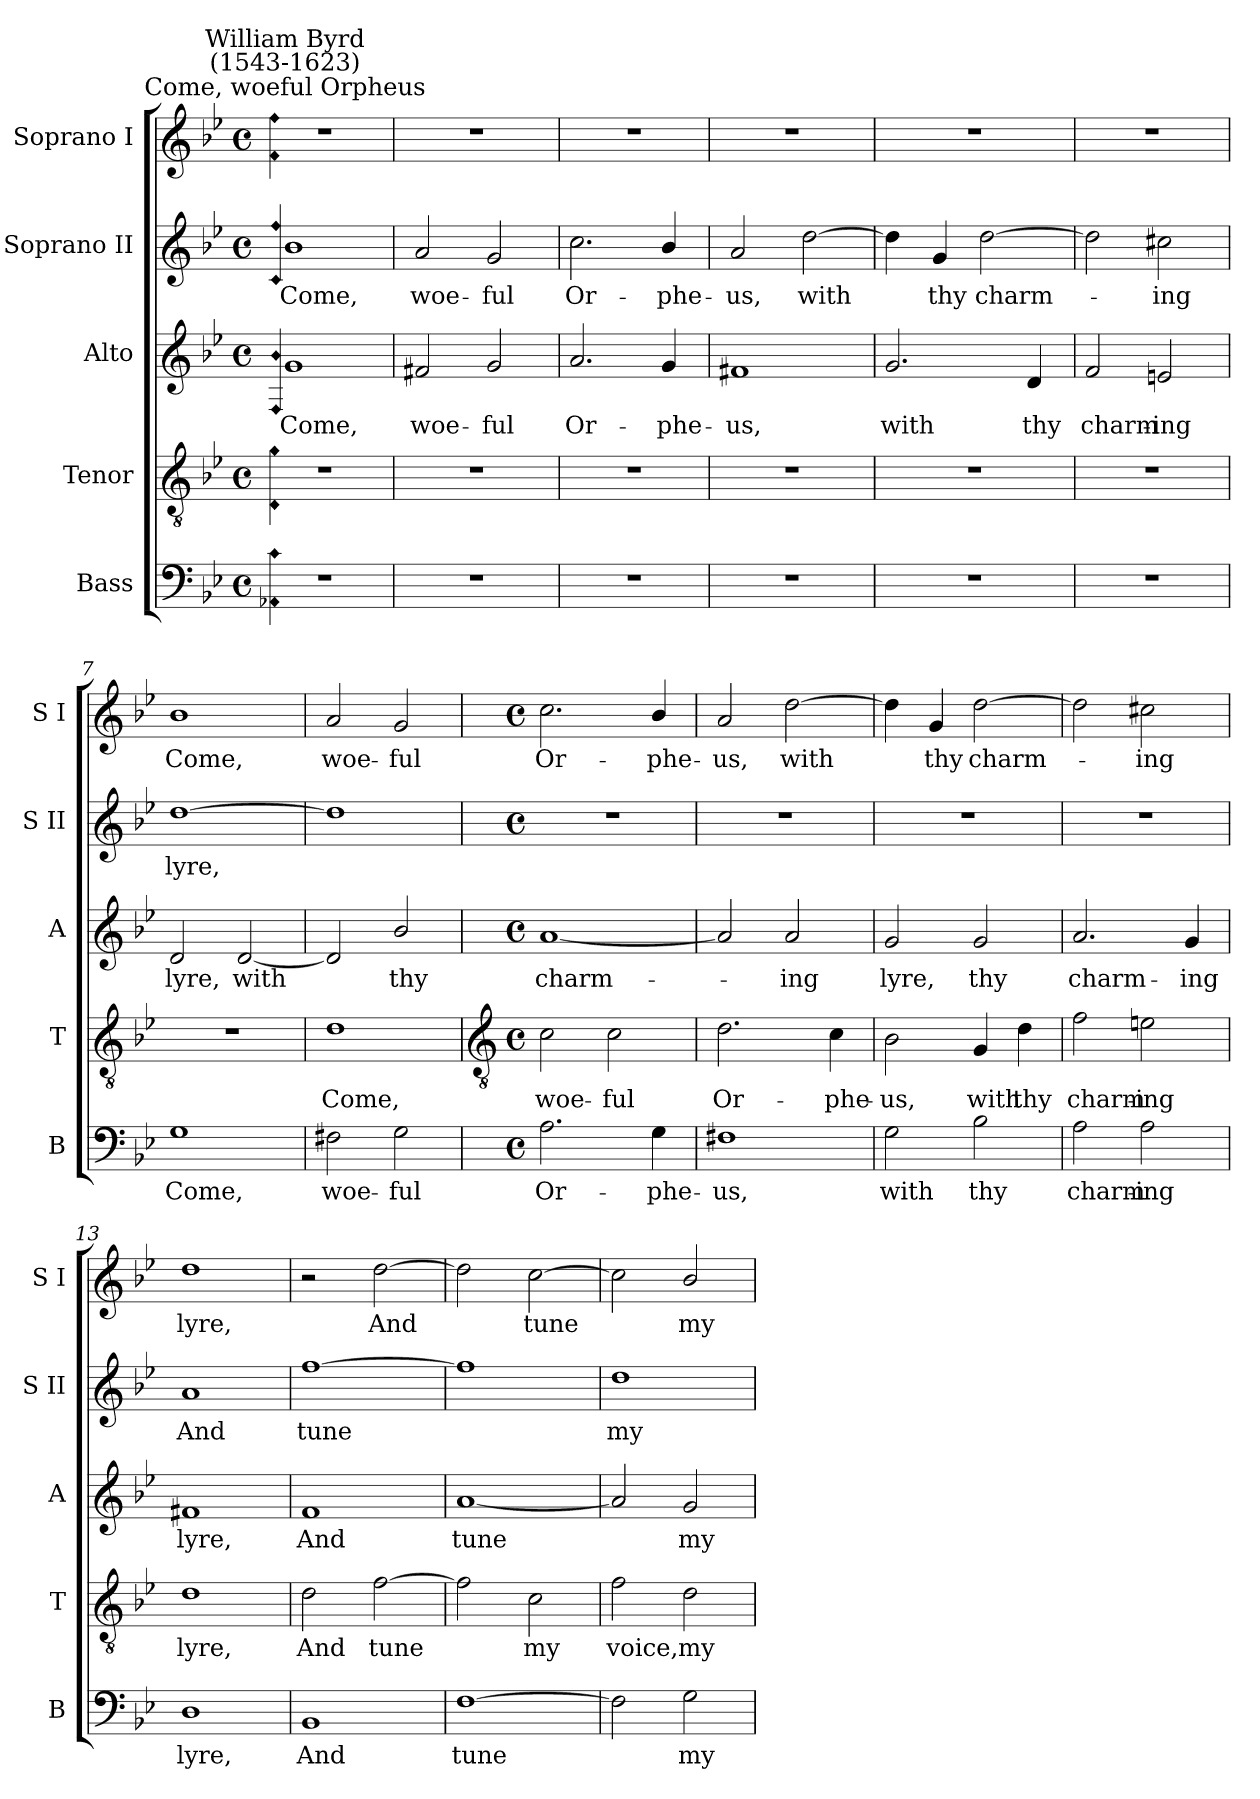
**kern	**text	**kern	**text	**kern	**text	**kern	**text	**kern	**text
*part5	*part5	*part4	*part4	*part3	*part3	*part2	*part2	*part1	*part1
*staff5	*staff5	*staff4	*staff4	*staff3	*staff3	*staff2	*staff2	*staff1	*staff1
*I"Bass	*	*I"Tenor	*	*I"Alto	*	*I"Soprano II	*	*I"Soprano I	*
*I'B	*	*I'T	*	*I'A	*	*I'S II	*	*I'S I	*
*clefF4	*	*clefGv2	*	*clefG2	*	*clefG2	*	*clefG2	*
*k[b-e-]	*	*k[b-e-]	*	*k[b-e-]	*	*k[b-e-]	*	*k[b-e-]	*
*B-:	*	*B-:	*	*B-:	*	*B-:	*	*B-:	*
*M4/4	*	*M4/4	*	*M4/4	*	*M4/4	*	*M4/4	*
*met(c)	*	*met(c)	*	*met(c)	*	*met(c)	*	*met(c)	*
=1	=1	=1	=1	=1	=1	=1	=1	=1	=1
!	!	!	!	!	!	!	!	!LO:N:n=1:head=diamond	!
!	!	!	!	!	!	!LO:N:n=1:head=diamond	!	!LO:N:n=2:head=diamond	!
!	!	!	!	!LO:N:n=1:head=diamond	!	!LO:N:n=2:head=diamond	!	!	!
!	!	!LO:N:n=1:head=diamond	!	!LO:N:n=2:head=diamond	!	!	!	!	!
!LO:N:n=1:head=diamond	!	!LO:N:n=2:head=diamond	!	!	!	!	!	!	!
!LO:N:n=2:head=diamond	!	!	!	!	!	!	!	!	!
4qqAA-X 4qqc	.	4qqD 4qqg	.	4qqF 4qqb-	.	4qqc 4qqff	.	4qqf 4qqff	.
!	!	!	!	!	!	!	!	!LO:TX:a:cj:t=Come, woeful Orpheus	!
!	!	!	!	!	!	!	!	!LO:TX:a:cj:t=William Byrd\n(1543-1623)	!
!	!	!	!	!	!LO:LY:b	!	!LO:LY:b	!	!
1r	.	1r	.	1g	Come,	1b-	Come,	1r	.
=2	=2	=2	=2	=2	=2	=2	=2	=2	=2
!	!	!	!	!	!LO:LY:b	!	!LO:LY:b	!	!
1r	.	1r	.	2f#X	woe-	2a	woe-	1r	.
!	!	!	!	!	!LO:LY:b	!	!LO:LY:b	!	!
.	.	.	.	2g	-ful	2g	-ful	.	.
=3	=3	=3	=3	=3	=3	=3	=3	=3	=3
!	!	!	!	!	!LO:LY:b	!	!LO:LY:b	!	!
1r	.	1r	.	2.a	Or-	2.cc	Or-	1r	.
!	!	!	!	!	!LO:LY:b	!	!LO:LY:b	!	!
.	.	.	.	4g	-phe-	4b-/	-phe-	.	.
=4	=4	=4	=4	=4	=4	=4	=4	=4	=4
!	!	!	!	!	!LO:LY:b	!	!LO:LY:b	!	!
1r	.	1r	.	1f#X	-us,	2a	-us,	1r	.
!	!	!	!	!	!	!	!LO:LY:b	!	!
.	.	.	.	.	.	[2dd	with	.	.
=5	=5	=5	=5	=5	=5	=5	=5	=5	=5
!	!	!	!	!	!LO:LY:b	!	!	!	!
1r	.	1r	.	2.g	with	4dd]	.	1r	.
!	!	!	!	!	!	!	!LO:LY:b	!	!
.	.	.	.	.	.	4g	thy	.	.
!	!	!	!	!	!	!	!LO:LY:b	!	!
.	.	.	.	.	.	[2dd	charm-	.	.
!	!	!	!	!	!LO:LY:b	!	!	!	!
.	.	.	.	4d	thy	.	.	.	.
=6	=6	=6	=6	=6	=6	=6	=6	=6	=6
!	!	!	!	!	!LO:LY:b	!	!	!	!
1r	.	1r	.	2f	charm-	2dd]	.	1r	.
!	!	!	!	!	!LO:LY:b	!	!LO:LY:b	!	!
.	.	.	.	2en	-ing	2cc#X	ing	.	.
=7	=7	=7	=7	=7	=7	=7	=7	=7	=7
!	!LO:LY:b	!	!	!	!LO:LY:b	!	!LO:LY:b	!	!LO:LY:b
1G	Come,	1r	.	2d	lyre,	[1dd	lyre,	1b-	Come,
!	!	!	!	!	!LO:LY:b	!	!	!	!
.	.	.	.	[2d	with	.	.	.	.
=8	=8	=8	=8	=8	=8	=8	=8	=8	=8
!	!LO:LY:b	!	!LO:LY:b	!	!	!	!	!	!LO:LY:b
2F#X	woe-	1d	Come,	2d]	.	1dd]	.	2a	woe-
!	!LO:LY:b	!	!	!	!LO:LY:b	!	!	!	!LO:LY:b
2G	-ful	.	.	2b-/	thy	.	.	2g	-ful
!!LO:LB:g=z
=9	=9	=9	=9	=9	=9	=9	=9	=9	=9
*	*	*clefGv2	*	*	*	*	*	*	*
*M4/4	*	*M4/4	*	*M4/4	*	*M4/4	*	*M4/4	*
*met(c)	*	*met(c)	*	*met(c)	*	*met(c)	*	*met(c)	*
!	!LO:LY:b	!	!LO:LY:b	!	!LO:LY:b	!	!	!	!LO:LY:b
2.A	Or-	2c	woe-	[1a	charm-	1r	.	2.cc	Or-
!	!	!	!LO:LY:b	!	!	!	!	!	!
.	.	2c	-ful	.	.	.	.	.	.
!	!LO:LY:b	!	!	!	!	!	!	!	!LO:LY:b
4G	-phe-	.	.	.	.	.	.	4b-/	-phe-
=10	=10	=10	=10	=10	=10	=10	=10	=10	=10
!	!LO:LY:b	!	!LO:LY:b	!	!	!	!	!	!LO:LY:b
1F#X	-us,	2.d	Or-	2a]	.	1r	.	2a	-us,
!	!	!	!	!	!LO:LY:b	!	!	!	!LO:LY:b
.	.	.	.	2a	ing	.	.	[2dd	with
!	!	!	!LO:LY:b	!	!	!	!	!	!
.	.	4c	-phe-	.	.	.	.	.	.
=11	=11	=11	=11	=11	=11	=11	=11	=11	=11
!	!LO:LY:b	!	!LO:LY:b	!	!LO:LY:b	!	!	!	!
2G	with	2B-	-us,	2g	lyre,	1r	.	4dd]	.
!	!	!	!	!	!	!	!	!	!LO:LY:b
.	.	.	.	.	.	.	.	4g	thy
!	!LO:LY:b	!	!LO:LY:b	!	!LO:LY:b	!	!	!	!LO:LY:b
2B-	thy	4G	with	2g	thy	.	.	[2dd	charm-
!	!	!	!LO:LY:b	!	!	!	!	!	!
.	.	4d	thy	.	.	.	.	.	.
=12	=12	=12	=12	=12	=12	=12	=12	=12	=12
!	!LO:LY:b	!	!LO:LY:b	!	!LO:LY:b	!	!	!	!
2A	charm-	2f	charm-	2.a	charm-	1r	.	2dd]	.
!	!LO:LY:b	!	!LO:LY:b	!	!	!	!	!	!LO:LY:b
2A	-ing	2en	-ing	.	.	.	.	2cc#X	ing
!	!	!	!	!	!LO:LY:b	!	!	!	!
.	.	.	.	4g	-ing	.	.	.	.
=13	=13	=13	=13	=13	=13	=13	=13	=13	=13
!	!LO:LY:b	!	!LO:LY:b	!	!LO:LY:b	!	!LO:LY:b	!	!LO:LY:b
1D	lyre,	1d	lyre,	1f#X	lyre,	1a	And	1dd	lyre,
=14	=14	=14	=14	=14	=14	=14	=14	=14	=14
!	!LO:LY:b	!	!LO:LY:b	!	!LO:LY:b	!	!LO:LY:b	!	!
1BB-	And	2d	And	1f	And	[1ff	tune	2r	.
!	!	!	!LO:LY:b	!	!	!	!	!	!LO:LY:b
.	.	[2f	tune	.	.	.	.	[2dd	And
=15	=15	=15	=15	=15	=15	=15	=15	=15	=15
!	!LO:LY:b	!	!	!	!LO:LY:b	!	!	!	!
[1F	tune	2f]	.	[1a	tune	1ff]	.	2dd]	.
!	!	!	!LO:LY:b	!	!	!	!	!	!LO:LY:b
.	.	2c	my	.	.	.	.	[2cc	tune
=16	=16	=16	=16	=16	=16	=16	=16	=16	=16
!	!	!	!LO:LY:b	!	!	!	!LO:LY:b	!	!
2F]	.	2f	voice,	2a]	.	1dd	my	2cc]	.
!	!LO:LY:b	!	!LO:LY:b	!	!LO:LY:b	!	!	!	!LO:LY:b
2G	my	2d	my	2g	my	.	.	2b-/	my
=	=	=	=	=	=	=	=	=	=
*-	*-	*-	*-	*-	*-	*-	*-	*-	*-
